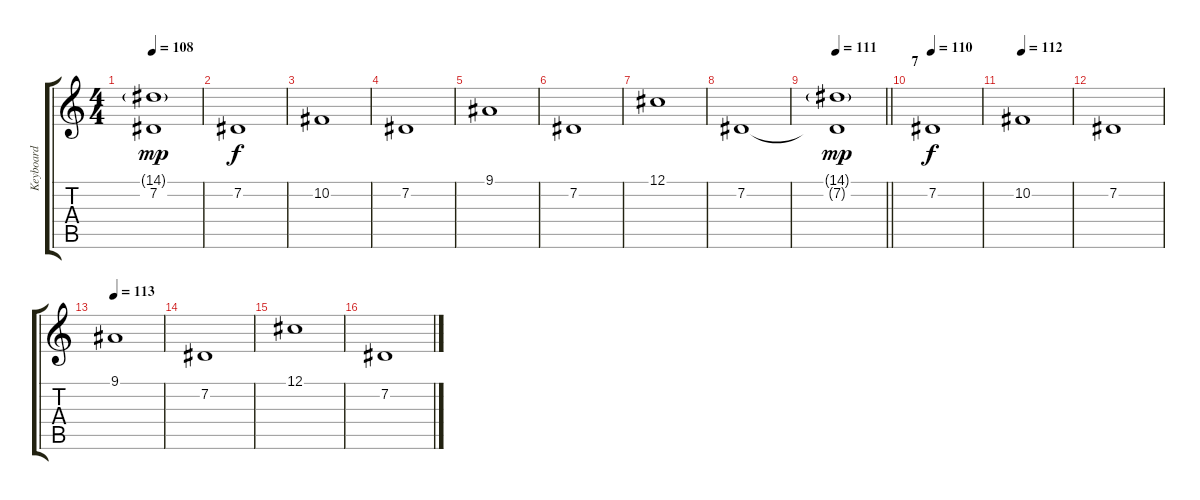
\track ("Keyboard" "Keyboard") {instrument lead1square}
\staff {score tabs}
\tuning (Db4 Ab3 E3 B2 Gb2 B1) {hide}
\ts (4 4)
\tempo 108
\clef g2
\ks c
(14.1{g} 7.2{t}).1{dy mp} |
7.2.1{dy f} |
10.2.1 |
7.2.1 |
9.1.1 |
7.2.1 |
12.1.1 |
7.2.1 |
\tempo 111
\barLineRight lightlight
(14.1{g} 7.2{t}).1{dy mp} |
\section ("" "7")
\tempo 110
7.2.1{dy f} |
\tempo 112
10.2.1 |
7.2.1 |
\tempo 113
9.1.1 |
7.2.1 |
12.1.1 |
7.2.1
